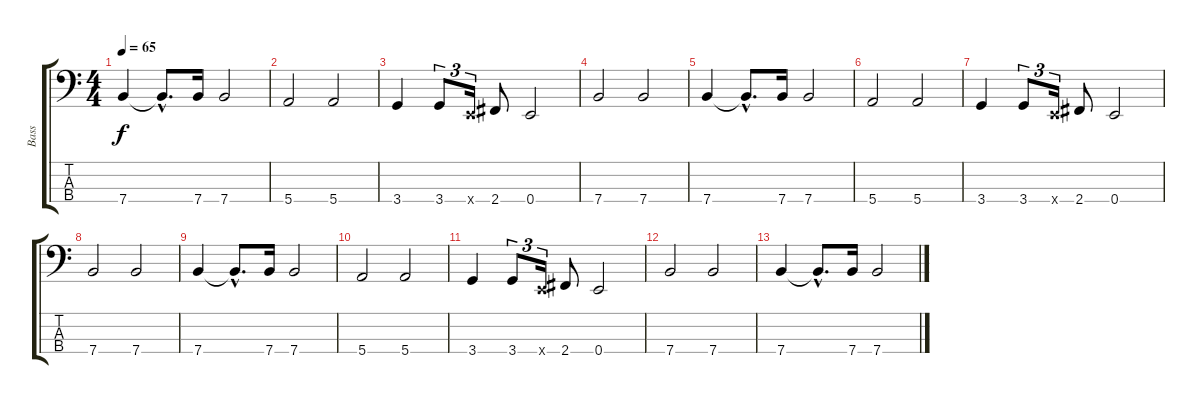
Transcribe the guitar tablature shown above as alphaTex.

\track ("Bass" "Bass") {instrument electricbassfinger}
\staff {score tabs}
\tuning (G2 D2 A1 E1) {hide}
\ts (4 4)
\tempo 65
\clef f4
\ks c
7.4.4{dy f} 7.4{hac t}.8{d} 7.4.16 7.4.2 |
5.4.2 5.4.2 |
3.4.4 3.4.8{tu (3 2)} 0.4{x}.16{tu (3 2)} 2.4.8 0.4.2 |
7.4.2 7.4.2 |
7.4.4 7.4{hac t}.8{d} 7.4.16 7.4.2 |
5.4.2 5.4.2 |
3.4.4 3.4.8{tu (3 2)} 0.4{x}.16{tu (3 2)} 2.4.8 0.4.2 |
7.4.2 7.4.2 |
7.4.4 7.4{hac t}.8{d} 7.4.16 7.4.2 |
5.4.2 5.4.2 |
3.4.4 3.4.8{tu (3 2)} 0.4{x}.16{tu (3 2)} 2.4.8 0.4.2 |
7.4.2 7.4.2 |
7.4.4 7.4{hac t}.8{d} 7.4.16 7.4.2
